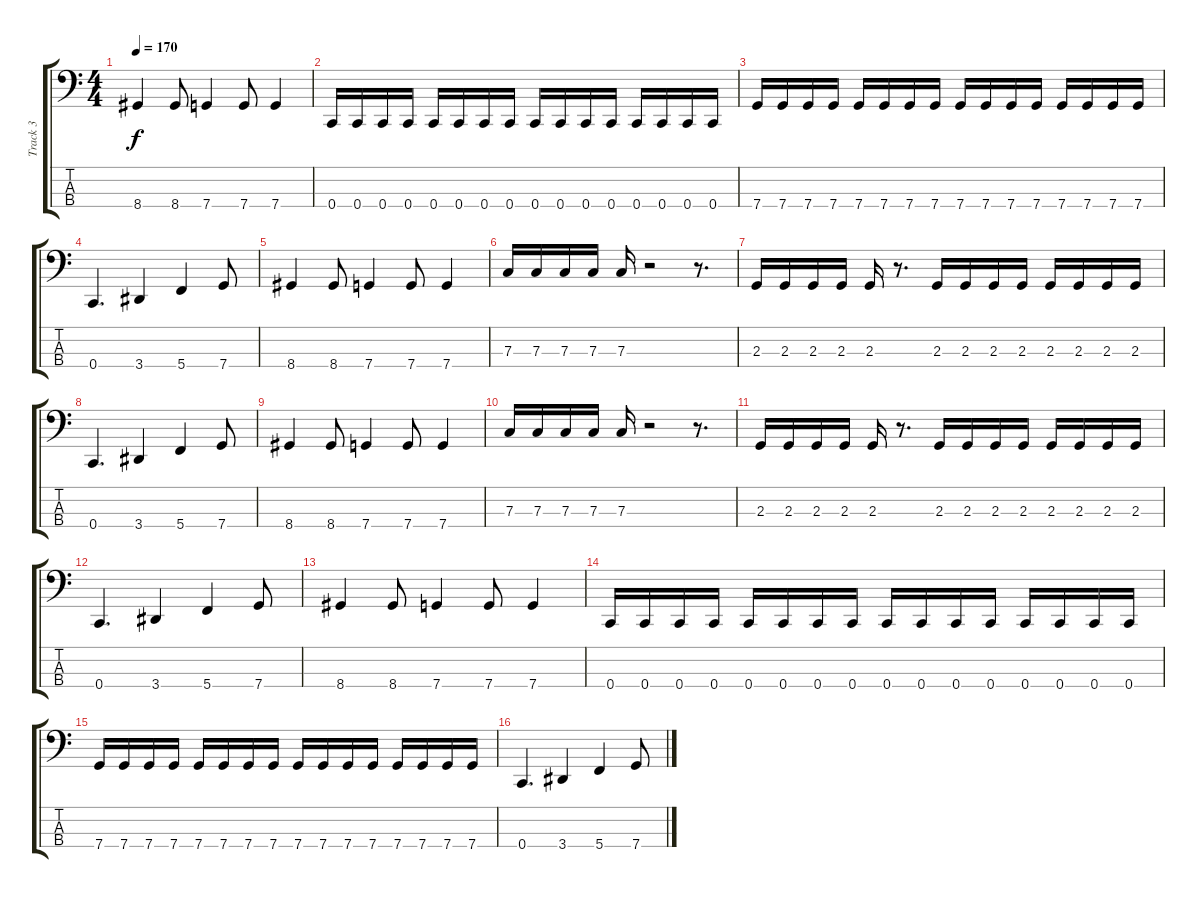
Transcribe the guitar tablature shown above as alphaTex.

\track ("Track 3" "Track 3") {instrument electricbasspick}
\staff {score tabs}
\tuning (Eb2 Bb1 F1 C1) {hide}
\ts (4 4)
\tempo 170
\clef f4
\ks c
8.4.4{dy f} 8.4.8 7.4.4 7.4.8 7.4.4 |
0.4.16 0.4.16 0.4.16 0.4.16 0.4.16 0.4.16 0.4.16 0.4.16 0.4.16 0.4.16 0.4.16 0.4.16 0.4.16 0.4.16 0.4.16 0.4.16 |
7.4.16 7.4.16 7.4.16 7.4.16 7.4.16 7.4.16 7.4.16 7.4.16 7.4.16 7.4.16 7.4.16 7.4.16 7.4.16 7.4.16 7.4.16 7.4.16 |
0.4.4{d} 3.4.4 5.4.4 7.4.8 |
8.4.4 8.4.8 7.4.4 7.4.8 7.4.4 |
7.3.16 7.3.16 7.3.16 7.3.16 7.3.16 r.2 r.8{d} |
2.3.16 2.3.16 2.3.16 2.3.16 2.3.16 r.8{d} 2.3.16 2.3.16 2.3.16 2.3.16 2.3.16 2.3.16 2.3.16 2.3.16 |
0.4.4{d} 3.4.4 5.4.4 7.4.8 |
8.4.4 8.4.8 7.4.4 7.4.8 7.4.4 |
7.3.16 7.3.16 7.3.16 7.3.16 7.3.16 r.2 r.8{d} |
2.3.16 2.3.16 2.3.16 2.3.16 2.3.16 r.8{d} 2.3.16 2.3.16 2.3.16 2.3.16 2.3.16 2.3.16 2.3.16 2.3.16 |
0.4.4{d} 3.4.4 5.4.4 7.4.8 |
8.4.4 8.4.8 7.4.4 7.4.8 7.4.4 |
0.4.16 0.4.16 0.4.16 0.4.16 0.4.16 0.4.16 0.4.16 0.4.16 0.4.16 0.4.16 0.4.16 0.4.16 0.4.16 0.4.16 0.4.16 0.4.16 |
7.4.16 7.4.16 7.4.16 7.4.16 7.4.16 7.4.16 7.4.16 7.4.16 7.4.16 7.4.16 7.4.16 7.4.16 7.4.16 7.4.16 7.4.16 7.4.16 |
0.4.4{d} 3.4.4 5.4.4 7.4.8
